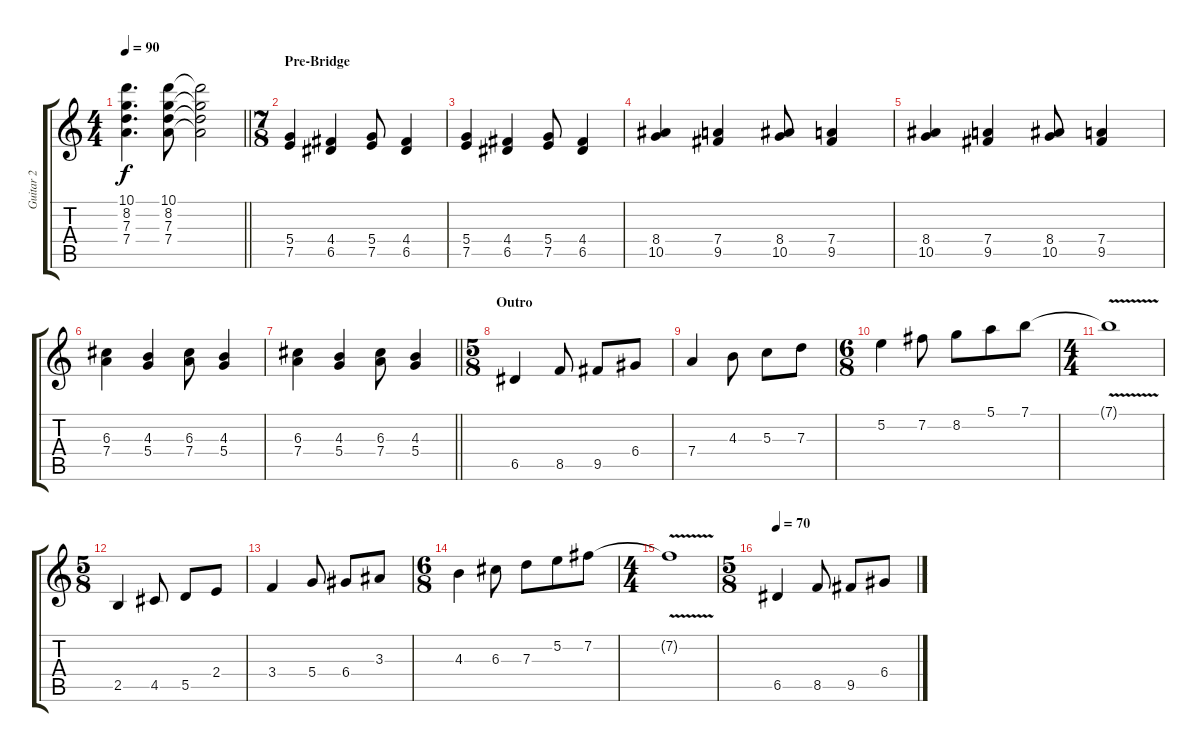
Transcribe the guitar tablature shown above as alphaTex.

\track ("Guitar 2" "Guitar 2") {instrument distortionguitar}
\staff {score tabs}
\tuning (E4 B3 G3 D3 A2 E2) {hide}
\ts (4 4)
\tempo 90
\clef g2
\barLineRight lightlight
\ks c
(10.1 8.2 7.3 7.4).4{d dy f} (10.1 8.2 7.3 7.4).8 (10.1{t} 8.2{t} 7.3{t} 7.4{t}).2 |
\ts (7 8)
\section ("" "Pre-Bridge")
(5.4 7.5).4 (4.4 6.5).4 (5.4 7.5).8 (4.4 6.5).4 |
(5.4 7.5).4 (4.4 6.5).4 (5.4 7.5).8 (4.4 6.5).4 |
(8.4 10.5).4 (7.4 9.5).4 (8.4 10.5).8 (7.4 9.5).4 |
(8.4 10.5).4 (7.4 9.5).4 (8.4 10.5).8 (7.4 9.5).4 |
(6.3 7.4).4 (4.3 5.4).4 (6.3 7.4).8 (4.3 5.4).4 |
\barLineRight lightlight
(6.3 7.4).4 (4.3 5.4).4 (6.3 7.4).8 (4.3 5.4).4 |
\ts (5 8)
\section ("" "Outro")
6.5.4 8.5.8 9.5.8 6.4.8 |
7.4.4 4.3.8 5.3.8 7.3.8 |
\ts (6 8)
5.2.4 7.2.8 8.2.8 5.1.8 7.1.8 |
\ts (4 4)
7.1{v t}.1 |
\ts (5 8)
2.5.4 4.5.8 5.5.8 2.4.8 |
3.4.4 5.4.8 6.4.8 3.3.8 |
\ts (6 8)
4.3.4 6.3.8 7.3.8 5.2.8 7.2.8 |
\ts (4 4)
7.2{v t}.1 |
\ts (5 8)
\tempo 70
6.5.4 8.5.8 9.5.8 6.4.8
